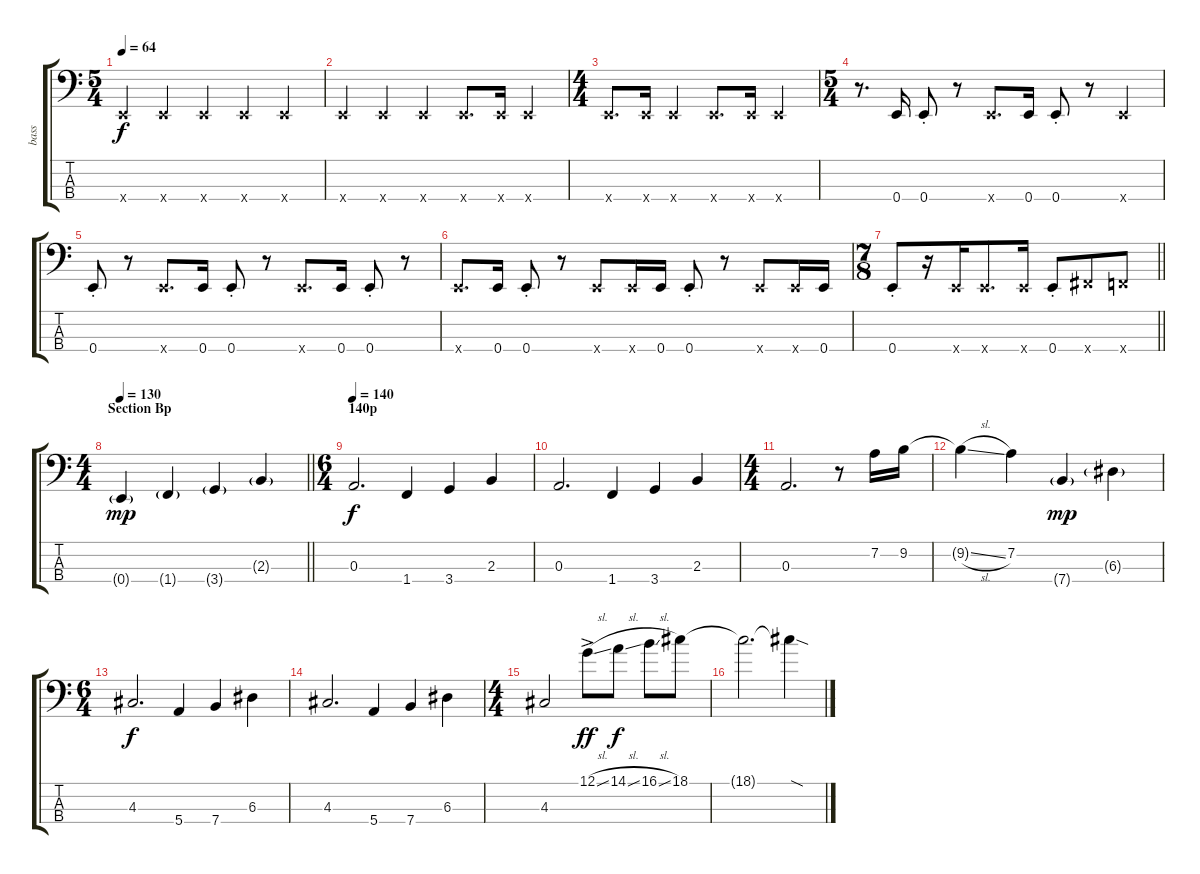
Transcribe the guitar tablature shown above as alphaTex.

\track ("bass" "bass") {instrument electricbassfinger}
\staff {score tabs}
\tuning (G2 D2 A1 E1) {hide}
\ts (5 4)
\tempo 64
\clef f4
\ks c
0.4{x}.4{dy f} 0.4{x}.4 0.4{x}.4 0.4{x}.4 0.4{x}.4 |
0.4{x}.4 0.4{x}.4 0.4{x}.4 0.4{x}.8{d} 0.4{x}.16 0.4{x}.4 |
\ts (4 4)
0.4{x}.8{d} 0.4{x}.16 0.4{x}.4 0.4{x}.8{d} 0.4{x}.16 0.4{x}.4 |
\ts (5 4)
r.8{d} 0.4.16 0.4{st}.8 r.8 0.4{x}.8{d} 0.4.16 0.4{st}.8 r.8 0.4{x}.4 |
0.4{st}.8 r.8 0.4{x}.8{d} 0.4.16 0.4{st}.8 r.8 0.4{x}.8{d} 0.4.16 0.4{st}.8 r.8 |
0.4{x}.8{d} 0.4.16 0.4{st}.8 r.8 0.4{x}.8 0.4{x}.16 0.4.16 0.4{st}.8 r.8 0.4{x}.8 0.4{x}.16 0.4.16 |
\ts (7 8)
\barLineRight lightlight
0.4{st}.8 r.16 0.4{x}.16 0.4{x}.8{d} 0.4{x}.16 0.4{st}.8 2.4{x}.8 1.4{x}.8 |
\ts (4 4)
\section ("" "Section Bp")
\tempo 130
\barLineRight lightlight
0.4{g}.4{dy mp} 1.4{g}.4 3.4{g}.4 2.3{g}.4 |
\ts (6 4)
\section ("" "140p")
\tempo 140
0.3.2{d dy f} 1.4.4 3.4.4 2.3.4 |
0.3.2{d} 1.4.4 3.4.4 2.3.4 |
\ts (4 4)
0.3.2{d} r.8 7.2.16 9.2.16 |
9.2{sl t}.4 7.2.4 7.4{g}.4{dy mp} 6.3{g}.4 |
\ts (6 4)
4.3.2{d dy f} 5.4.4 7.4.4 6.3.4 |
4.3.2{d} 5.4.4 7.4.4 6.3.4 |
\ts (4 4)
4.3.2 12.1{sl ac}.8{dy ff} 14.1{sl}.8{dy f} 16.1{sl}.8 18.1.8 |
18.1{t}.2{d} 18.1{sod t}.4
